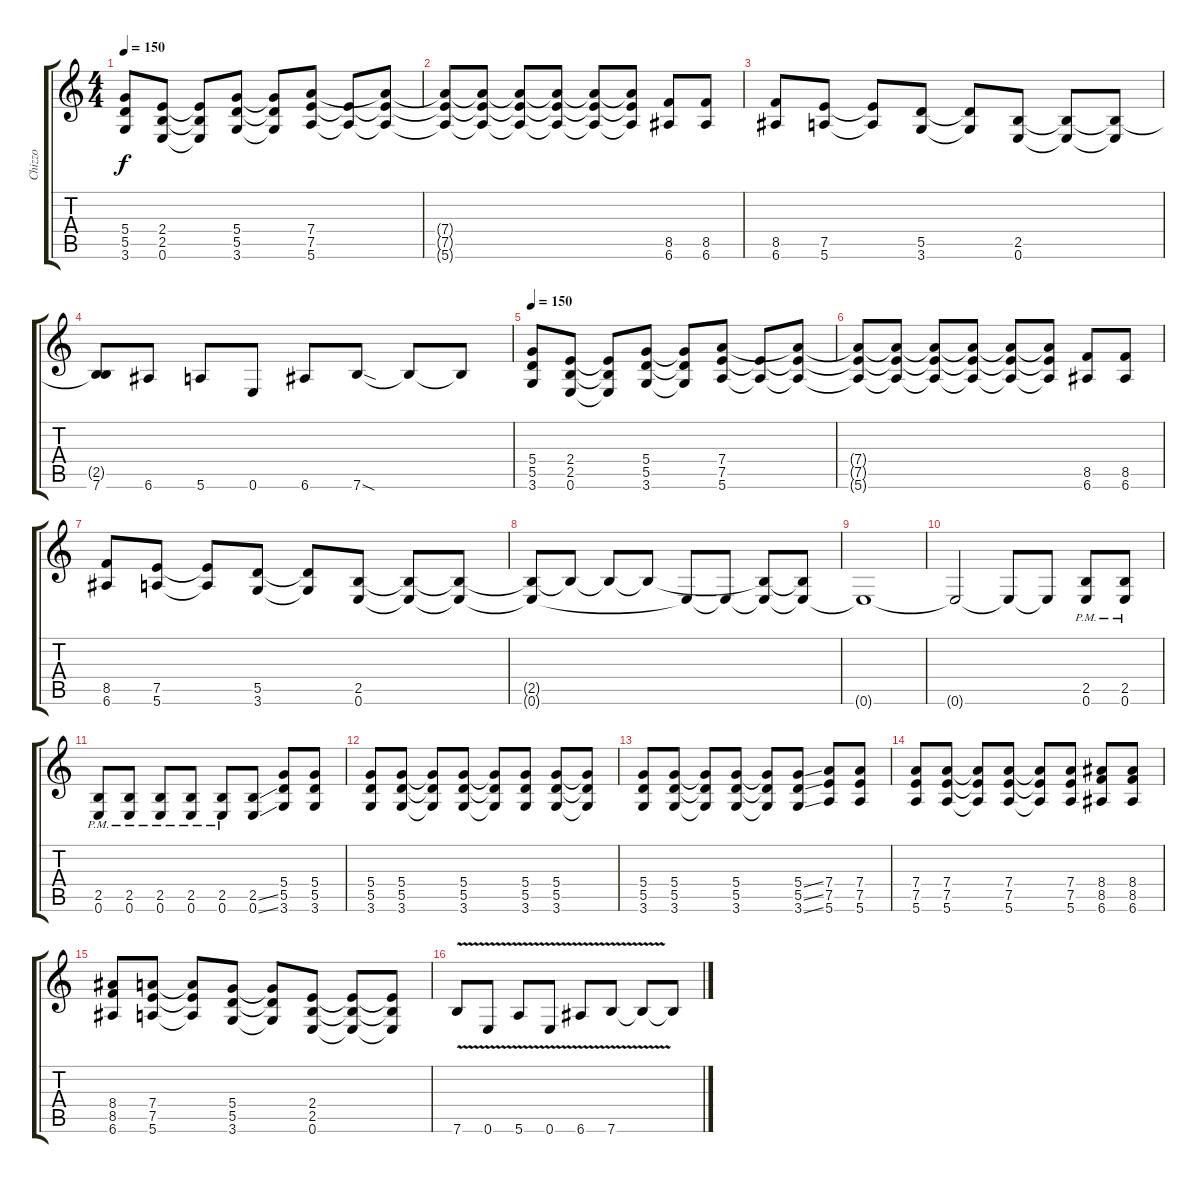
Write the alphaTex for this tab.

\track ("Chizzo" "Chizzo") {instrument distortionguitar}
\staff {score tabs}
\tuning (E4 B3 G3 D3 A2 E2) {hide}
\ts (4 4)
\tempo 150
\clef g2
\ks c
(5.4 5.5 3.6).8{dy f instrument distortionguitar} (2.4 2.5 0.6).8 (2.4{t} 2.5{t} 0.6{t}).8 (5.4 5.5 3.6).8 (5.4{t} 5.5{t} 3.6{t}).8 (7.4 7.5 5.6).8 (7.5{t} 5.6{t}).8 (7.4{t} 7.5{t} 5.6{t}).8 |
(7.4{t} 7.5{t} 5.6{t}).8 (7.4{t} 7.5{t} 5.6{t}).8 (7.4{t} 7.5{t} 5.6{t}).8 (7.4{t} 7.5{t} 5.6{t}).8 (7.4{t} 7.5{t} 5.6{t}).8 (7.4{t} 7.5{t} 5.6{t}).8 (8.5 6.6).8 (8.5 6.6).8 |
(8.5 6.6).8 (7.5 5.6).8 (7.5{t} 5.6{t}).8 (5.5 3.6).8 (5.5{t} 3.6{t}).8 (2.5 0.6).8 (2.5{t} 0.6{t}).8 (2.5{t} 0.6{t}).8 |
(2.5{t} 7.6).8 6.6.8 5.6.8 0.6.8 6.6.8 7.6{sod}.8 7.6{t}.8 7.6{t}.8 |
\tempo 150
(5.4 5.5 3.6).8{instrument distortionguitar} (2.4 2.5 0.6).8 (2.4{t} 2.5{t} 0.6{t}).8 (5.4 5.5 3.6).8 (5.4{t} 5.5{t} 3.6{t}).8 (7.4 7.5 5.6).8 (7.5{t} 5.6{t}).8 (7.4{t} 7.5{t} 5.6{t}).8 |
(7.4{t} 7.5{t} 5.6{t}).8 (7.4{t} 7.5{t} 5.6{t}).8 (7.4{t} 7.5{t} 5.6{t}).8 (7.4{t} 7.5{t} 5.6{t}).8 (7.4{t} 7.5{t} 5.6{t}).8 (7.4{t} 7.5{t} 5.6{t}).8 (8.5 6.6).8 (8.5 6.6).8 |
(8.5 6.6).8 (7.5 5.6).8 (7.5{t} 5.6{t}).8 (5.5 3.6).8 (5.5{t} 3.6{t}).8 (2.5 0.6).8 (2.5{t} 0.6{t}).8 (2.5{t} 0.6{t}).8 |
(2.5{t} 0.6{t}).8 2.5{t}.8 2.5{t}.8 2.5{t}.8 0.6{t}.8 0.6{t}.8 (2.5{t} 0.6{t}).8 (2.5{t} 0.6{t}).8 |
0.6{t}.1 |
0.6{t}.2 0.6{t}.8 0.6{t}.8 (2.5 0.6{pm}).8 (2.5 0.6{pm}).8 |
(2.5 0.6{pm}).8 (2.5 0.6{pm}).8 (2.5 0.6{pm}).8 (2.5 0.6{pm}).8 (2.5 0.6{pm}).8 (2.5{ss} 0.6{ss}).8 (5.4 5.5 3.6).8 (5.4 5.5 3.6).8 |
(5.4 5.5 3.6).8 (5.4 5.5 3.6).8 (5.4{t} 5.5{t} 3.6{t}).8 (5.4 5.5 3.6).8 (5.4{t} 5.5{t} 3.6{t}).8 (5.4 5.5 3.6).8 (5.4 5.5 3.6).8 (5.4{t} 5.5{t} 3.6{t}).8 |
(5.4 5.5 3.6).8 (5.4 5.5 3.6).8 (5.4{t} 5.5{t} 3.6{t}).8 (5.4 5.5 3.6).8 (5.4{t} 5.5{t} 3.6{t}).8 (5.4{ss} 5.5{ss} 3.6{ss}).8 (7.4 7.5 5.6).8 (7.4 7.5 5.6).8 |
(7.4 7.5 5.6).8 (7.4 7.5 5.6).8 (7.4{t} 7.5{t} 5.6{t}).8 (7.4 7.5 5.6).8 (7.4{t} 7.5{t} 5.6{t}).8 (7.4 7.5 5.6).8 (8.4 8.5 6.6).8 (8.4 8.5 6.6).8 |
(8.4 8.5 6.6).8 (7.4 7.5 5.6).8 (7.4{t} 7.5{t} 5.6{t}).8 (5.4 5.5 3.6).8 (5.4{t} 5.5{t} 3.6{t}).8 (2.4 2.5 0.6).8 (2.4{t} 2.5{t} 0.6{t}).8 (2.4{t} 2.5{t} 0.6{t}).8 |
7.6{v}.8 0.6{v}.8 5.6{v}.8 0.6{v}.8 6.6{v}.8 7.6{v}.8 7.6{t}.8 7.6{t}.8
